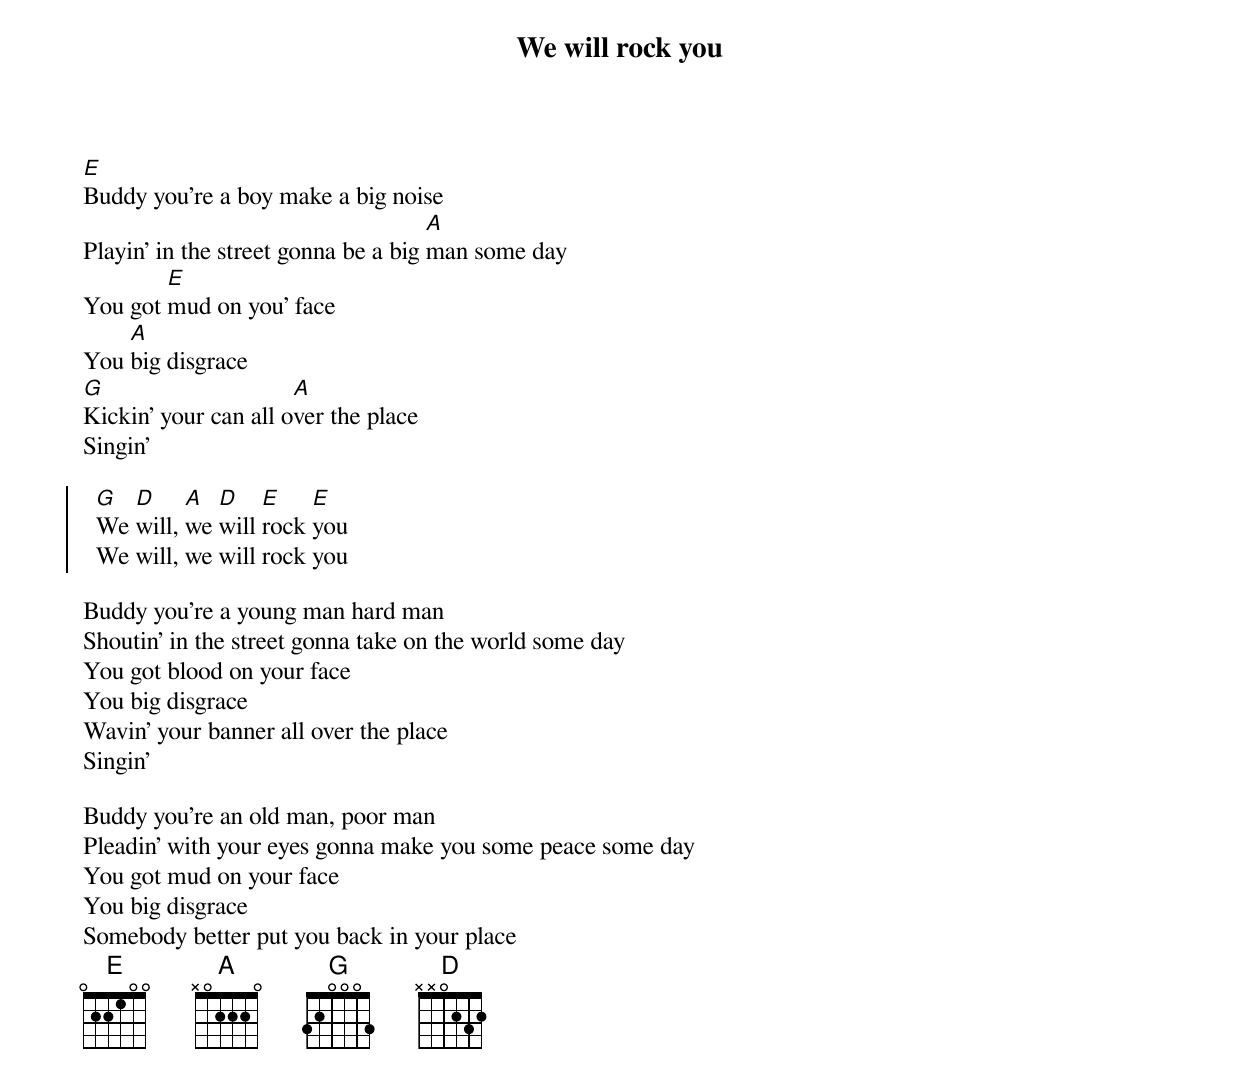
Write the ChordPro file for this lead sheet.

{title: We will rock you}
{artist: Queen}
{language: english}
{columns: 1}

[E]Buddy you're a boy make a big noise
Playin' in the street gonna be a big [A]man some day
You got [E]mud on you' face
You [A]big disgrace
[G]Kickin' your can all o[A]ver the place
Singin'

{start_of_chorus}
  [G]We [D]will, [A]we [D]will [E]rock [E]you
  We will, we will rock you
{end_of_chorus}

Buddy you're a young man hard man
Shoutin' in the street gonna take on the world some day
You got blood on your face
You big disgrace
Wavin' your banner all over the place
Singin'

Buddy you're an old man, poor man
Pleadin' with your eyes gonna make you some peace some day
You got mud on your face
You big disgrace
Somebody better put you back in your place
